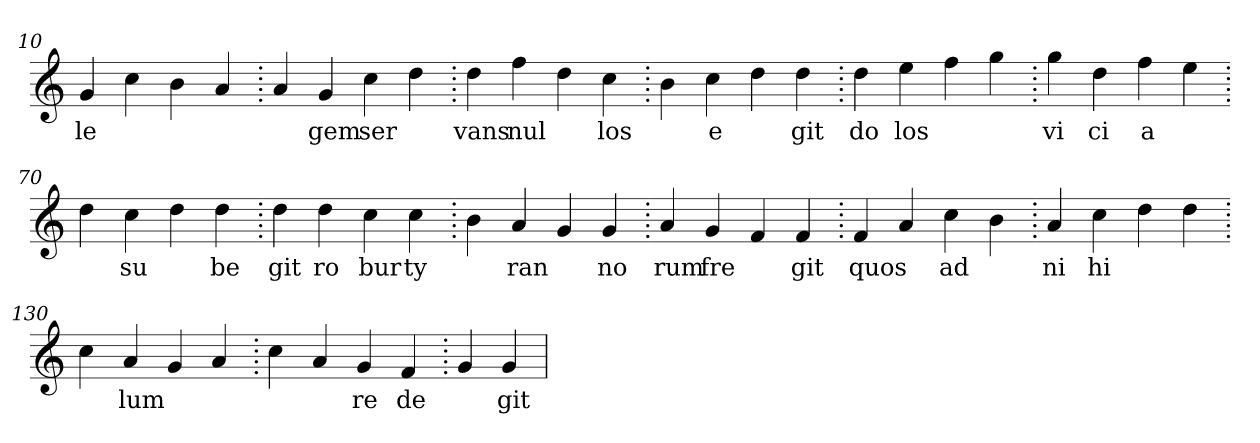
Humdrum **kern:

**kern	**text
*part1	*part1
*staff1	*staff1
*clefG2	*
=10.	=10.
4g	le
4cc	.
4b	.
4a	.
=20.	=20.
4a	.
4g	gem
4cc	ser
4dd	.
=30.	=30.
4dd	vans
4ff	nul
4dd	.
4cc	los
=40.	=40.
4b	.
4cc	e
4dd	.
4dd	git
=50.	=50.
4dd	do
4ee	los
4ff	.
4gg	.
=60.	=60.
4gg	vi
4dd	ci
4ff	a
4ee	.
=70.	=70.
4dd	.
4cc	su
4dd	.
4dd	be
=80.	=80.
4dd	git
4dd	ro
4cc	bur
4cc	ty
=90.	=90.
4b	.
4a	ran
4g	.
4g	no
=100.	=100.
4a	rum
4g	fre
4f	.
4f	git
=110.	=110.
4f	quos
4a	.
4cc	ad
4b	.
=120.	=120.
4a	ni
4cc	hi
4dd	.
4dd	.
=130.	=130.
4cc	.
4a	lum
4g	.
4a	.
=140.	=140.
4cc	.
4a	.
4g	re
4f	de
=150.	=150.
4g	.
4g	git
=	=
*-	*-
